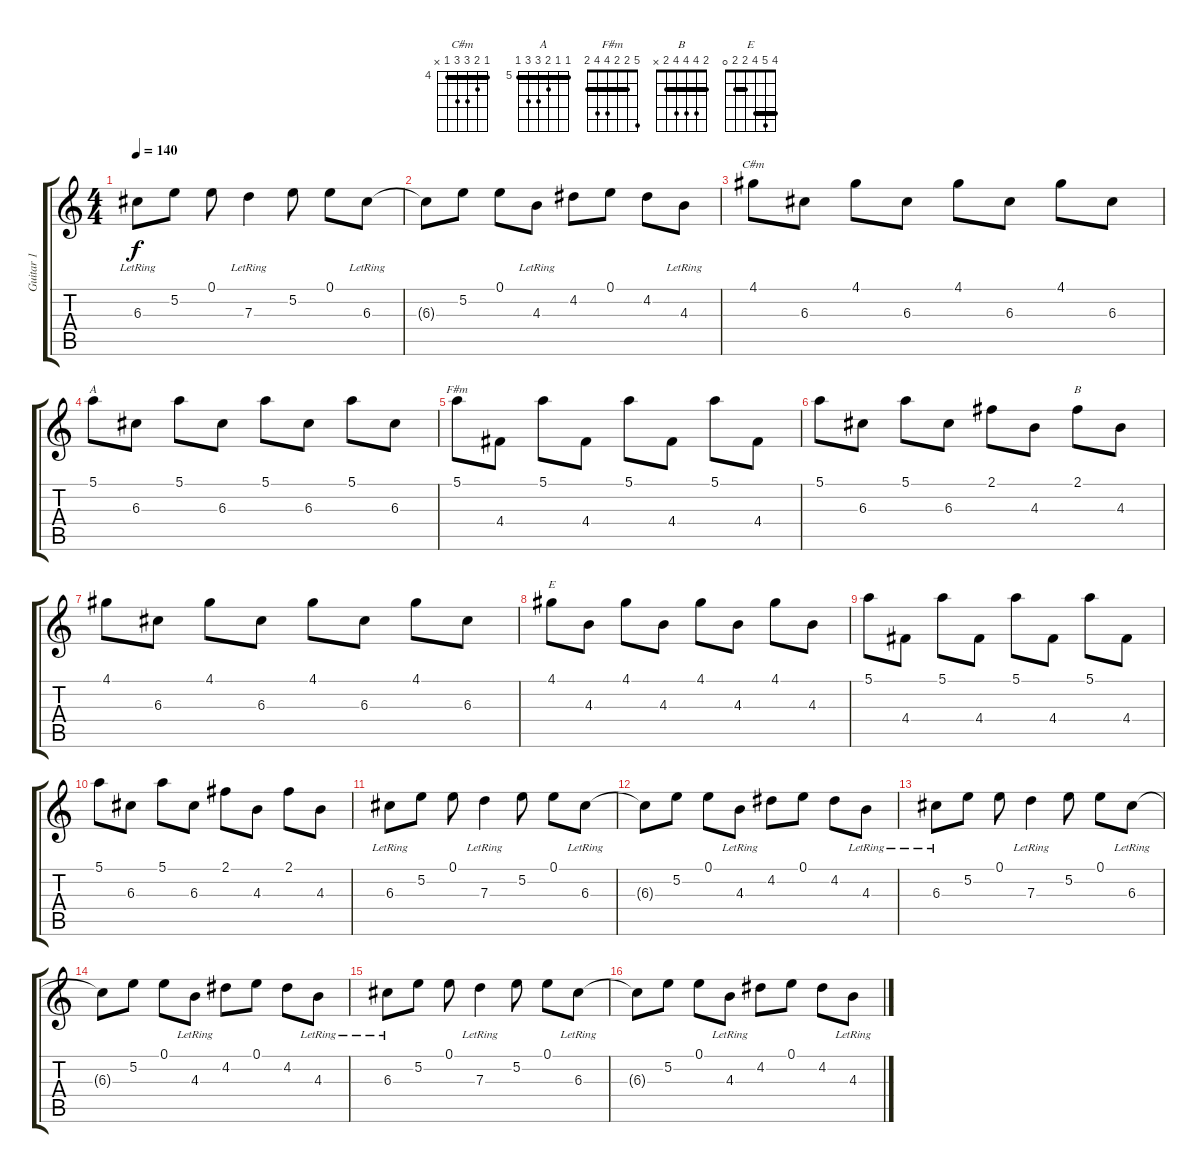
\track ("Guitar 1" "Guitar 1") {instrument electricguitarclean}
\staff {score tabs}
\tuning (E4 B3 G3 D3 A2 E2) {hide}
\chord ("C#m" 4 5 6 6 4 x) {firstfret 4 barre 4}
\chord ("A" 5 5 6 7 7 5) {firstfret 5 barre 5}
\chord ("F#m" 5 2 2 4 4 2) {barre 2}
\chord ("B" 2 4 4 4 2 x) {barre 2}
\chord ("E" 4 5 4 2 2 0) {barre (2 4)}
\ts (4 4)
\tempo 140
\clef g2
\ks c
6.3{lr}.8{dy f} 5.2.8 0.1.8 7.3{lr}.4 5.2.8 0.1.8 6.3{lr}.8 |
6.3{t}.8 5.2.8 0.1.8 4.3{lr}.8 4.2.8 0.1.8 4.2.8 4.3{lr}.8 |
4.1.8{ch "C#m"} 6.3.8 4.1.8 6.3.8 4.1.8 6.3.8 4.1.8 6.3.8 |
5.1.8{ch "A"} 6.3.8 5.1.8 6.3.8 5.1.8 6.3.8 5.1.8 6.3.8 |
5.1.8{ch "F#m"} 4.4.8 5.1.8 4.4.8 5.1.8 4.4.8 5.1.8 4.4.8 |
5.1.8 6.3.8 5.1.8 6.3.8 2.1.8 4.3.8 2.1.8{ch "B"} 4.3.8 |
4.1.8 6.3.8 4.1.8 6.3.8 4.1.8 6.3.8 4.1.8 6.3.8 |
4.1.8{ch "E"} 4.3.8 4.1.8 4.3.8 4.1.8 4.3.8 4.1.8 4.3.8 |
5.1.8 4.4.8 5.1.8 4.4.8 5.1.8 4.4.8 5.1.8 4.4.8 |
5.1.8 6.3.8 5.1.8 6.3.8 2.1.8 4.3.8 2.1.8 4.3.8 |
6.3{lr}.8 5.2.8 0.1.8 7.3{lr}.4 5.2.8 0.1.8 6.3{lr}.8 |
6.3{t}.8 5.2.8 0.1.8 4.3{lr}.8 4.2.8 0.1.8 4.2.8 4.3{lr}.8 |
6.3{lr}.8 5.2.8 0.1.8 7.3{lr}.4 5.2.8 0.1.8 6.3{lr}.8 |
6.3{t}.8 5.2.8 0.1.8 4.3{lr}.8 4.2.8 0.1.8 4.2.8 4.3{lr}.8 |
6.3{lr}.8 5.2.8 0.1.8 7.3{lr}.4 5.2.8 0.1.8 6.3{lr}.8 |
6.3{t}.8 5.2.8 0.1.8 4.3{lr}.8 4.2.8 0.1.8 4.2.8 4.3{lr}.8
